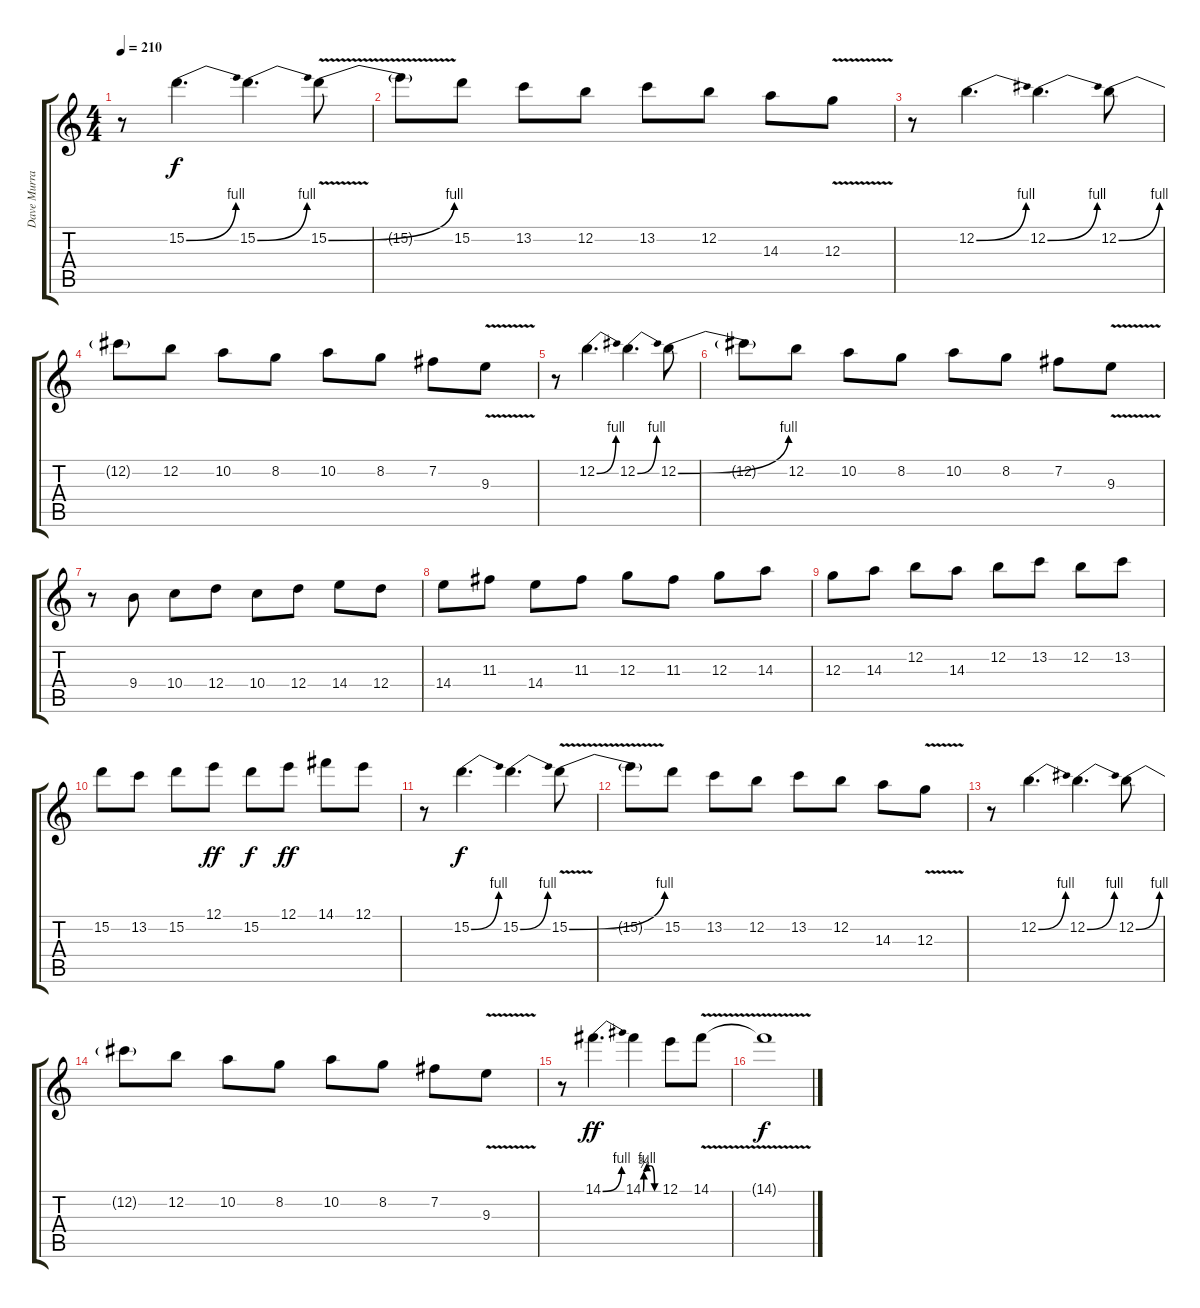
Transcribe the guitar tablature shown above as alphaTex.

\track ("Dave Murray" "Dave Murra") {instrument distortionguitar}
\staff {score tabs}
\tuning (E4 B3 G3 D3 A2 E2) {hide}
\ts (4 4)
\tempo 210
\clef g2
\ks c
r.8{dy f} 15.2{be (bend 0 0 60 4)}.4{d} 15.2{be (bend 0 0 60 4)}.4{d} 15.2{be (bend 0 0 60 4) v}.8 |
15.2{t}.8 15.2.8 13.2.8 12.2.8 13.2.8 12.2.8 14.3.8 12.3{v}.8 |
r.8 12.2{be (bend 0 0 60 4)}.4{d} 12.2{be (bend 0 0 60 4)}.4{d} 12.2{be (bend 0 0 60 4)}.8 |
12.2{t}.8 12.2.8 10.2.8 8.2.8 10.2.8 8.2.8 7.2.8 9.3{v}.8 |
r.8 12.2{be (bend 0 0 60 4)}.4{d} 12.2{be (bend 0 0 60 4)}.4{d} 12.2{be (bend 0 0 60 4)}.8 |
12.2{t}.8 12.2.8 10.2.8 8.2.8 10.2.8 8.2.8 7.2.8 9.3{v}.8 |
r.8 9.4.8 10.4.8 12.4.8 10.4.8 12.4.8 14.4.8 12.4.8 |
14.4.8 11.3.8 14.4.8 11.3.8 12.3.8 11.3.8 12.3.8 14.3.8 |
12.3.8 14.3.8 12.2.8 14.3.8 12.2.8 13.2.8 12.2.8 13.2.8 |
15.2.8 13.2.8 15.2.8 12.1.8{dy ff} 15.2.8{dy f} 12.1.8{dy ff} 14.1.8 12.1.8 |
r.8 15.2{be (bend 0 0 60 4)}.4{d dy f} 15.2{be (bend 0 0 60 4)}.4{d} 15.2{be (bend 0 0 60 4) v}.8 |
15.2{t}.8 15.2.8 13.2.8 12.2.8 13.2.8 12.2.8 14.3.8 12.3{v}.8 |
r.8 12.2{be (bend 0 0 60 4)}.4{d} 12.2{be (bend 0 0 60 4)}.4{d} 12.2{be (bend 0 0 60 4)}.8 |
12.2{t}.8 12.2.8 10.2.8 8.2.8 10.2.8 8.2.8 7.2.8 9.3{v}.8 |
r.8 14.1{be (bend 0 0 60 4)}.4{d dy ff} 14.1{be (custom 0 0 3 3 15 4 30 4 45 0 60 0)}.4 12.1.8 14.1{v}.8 |
14.1{t}.1{dy f}
